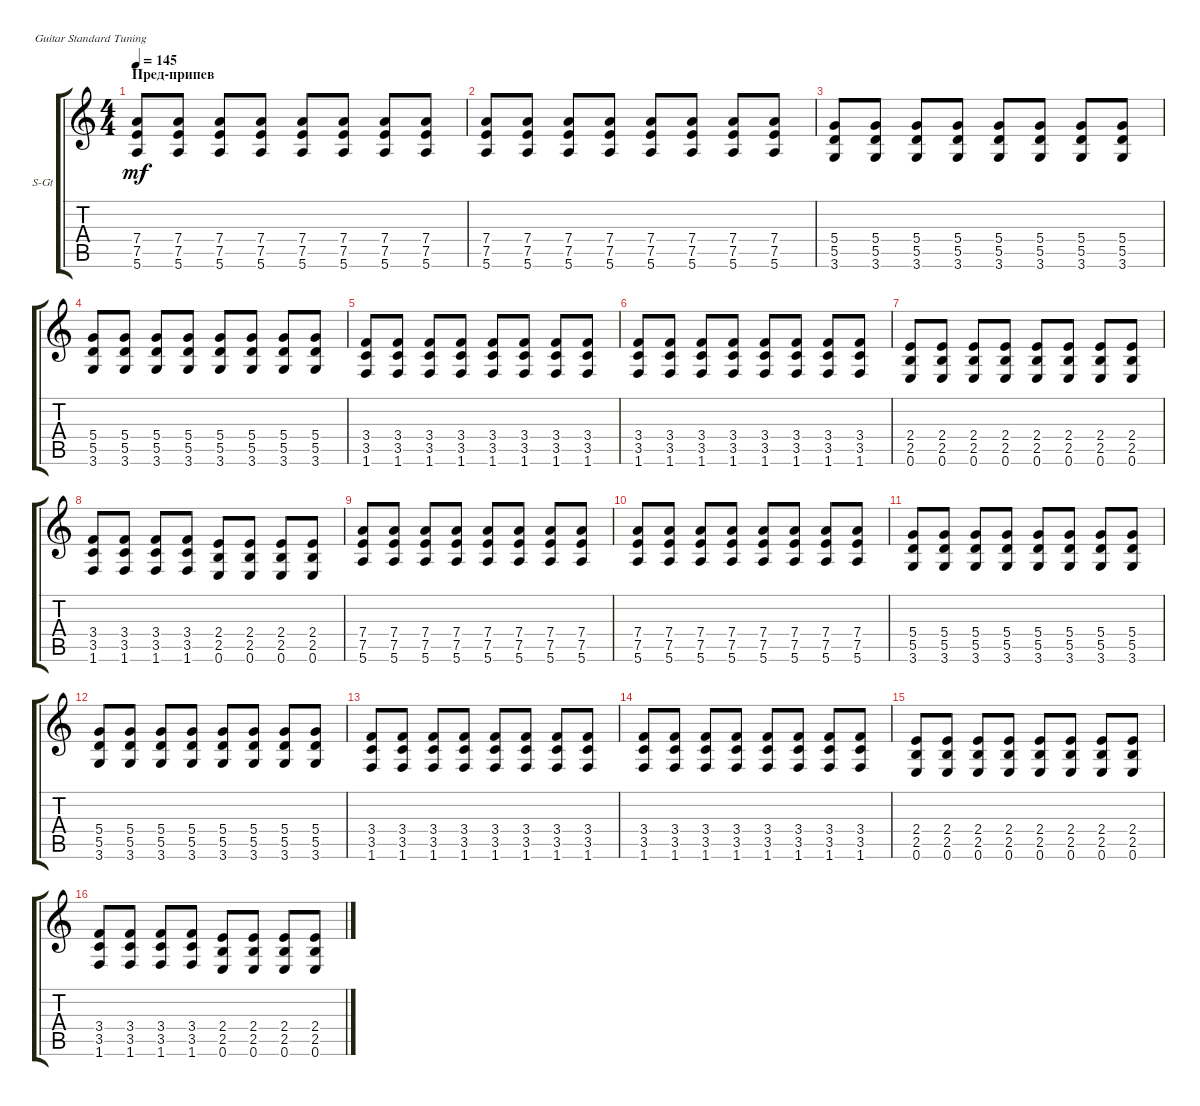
\defaultSystemsLayout 4
\bracketExtendMode groupsimilarinstruments
\firstSystemTrackNameOrientation horizontal
\otherSystemsTrackNameOrientation horizontal
\track ("Steel Guitar" "S-Gt") {instrument acousticguitarsteel}
\staff {score tabs}
\tuning (E4 B3 G3 D3 A2 E2)
\ts (4 4)
\section ("" "Пред-припев")
\tempo 145
\clef g2
\ks c
(5.6 7.5 7.4).8{dy mf} (5.6 7.5 7.4).8 (5.6 7.5 7.4).8 (5.6 7.5 7.4).8 (5.6 7.5 7.4).8 (5.6 7.5 7.4).8 (5.6 7.5 7.4).8 (5.6 7.5 7.4).8 |
(5.6 7.5 7.4).8 (5.6 7.5 7.4).8 (5.6 7.5 7.4).8 (5.6 7.5 7.4).8 (5.6 7.5 7.4).8 (5.6 7.5 7.4).8 (5.6 7.5 7.4).8 (5.6 7.5 7.4).8 |
(3.6 5.5 5.4).8 (3.6 5.5 5.4).8 (3.6 5.5 5.4).8 (3.6 5.5 5.4).8 (3.6 5.5 5.4).8 (3.6 5.5 5.4).8 (3.6 5.5 5.4).8 (3.6 5.5 5.4).8 |
(3.6 5.5 5.4).8 (3.6 5.5 5.4).8 (3.6 5.5 5.4).8 (3.6 5.5 5.4).8 (3.6 5.5 5.4).8 (3.6 5.5 5.4).8 (3.6 5.5 5.4).8 (3.6 5.5 5.4).8 |
(1.6 3.5 3.4).8 (1.6 3.5 3.4).8 (1.6 3.5 3.4).8 (1.6 3.5 3.4).8 (1.6 3.5 3.4).8 (1.6 3.5 3.4).8 (1.6 3.5 3.4).8 (1.6 3.5 3.4).8 |
(1.6 3.5 3.4).8 (1.6 3.5 3.4).8 (1.6 3.5 3.4).8 (1.6 3.5 3.4).8 (1.6 3.5 3.4).8 (1.6 3.5 3.4).8 (1.6 3.5 3.4).8 (1.6 3.5 3.4).8 |
(2.5 2.4 0.6).8 (2.5 2.4 0.6).8 (2.5 2.4 0.6).8 (2.5 2.4 0.6).8 (2.5 2.4 0.6).8 (2.5 2.4 0.6).8 (2.5 2.4 0.6).8 (2.5 2.4 0.6).8 |
(1.6 3.5 3.4).8 (1.6 3.5 3.4).8 (1.6 3.5 3.4).8 (1.6 3.5 3.4).8 (2.5 2.4 0.6).8 (2.5 2.4 0.6).8 (2.5 2.4 0.6).8 (2.5 2.4 0.6).8 |
(5.6 7.5 7.4).8 (5.6 7.5 7.4).8 (5.6 7.5 7.4).8 (5.6 7.5 7.4).8 (5.6 7.5 7.4).8 (5.6 7.5 7.4).8 (5.6 7.5 7.4).8 (5.6 7.5 7.4).8 |
(5.6 7.5 7.4).8 (5.6 7.5 7.4).8 (5.6 7.5 7.4).8 (5.6 7.5 7.4).8 (5.6 7.5 7.4).8 (5.6 7.5 7.4).8 (5.6 7.5 7.4).8 (5.6 7.5 7.4).8 |
(3.6 5.5 5.4).8 (3.6 5.5 5.4).8 (3.6 5.5 5.4).8 (3.6 5.5 5.4).8 (3.6 5.5 5.4).8 (3.6 5.5 5.4).8 (3.6 5.5 5.4).8 (3.6 5.5 5.4).8 |
(3.6 5.5 5.4).8 (3.6 5.5 5.4).8 (3.6 5.5 5.4).8 (3.6 5.5 5.4).8 (3.6 5.5 5.4).8 (3.6 5.5 5.4).8 (3.6 5.5 5.4).8 (3.6 5.5 5.4).8 |
(1.6 3.5 3.4).8 (1.6 3.5 3.4).8 (1.6 3.5 3.4).8 (1.6 3.5 3.4).8 (1.6 3.5 3.4).8 (1.6 3.5 3.4).8 (1.6 3.5 3.4).8 (1.6 3.5 3.4).8 |
(1.6 3.5 3.4).8 (1.6 3.5 3.4).8 (1.6 3.5 3.4).8 (1.6 3.5 3.4).8 (1.6 3.5 3.4).8 (1.6 3.5 3.4).8 (1.6 3.5 3.4).8 (1.6 3.5 3.4).8 |
(2.5 2.4 0.6).8 (2.5 2.4 0.6).8 (2.5 2.4 0.6).8 (2.5 2.4 0.6).8 (2.5 2.4 0.6).8 (2.5 2.4 0.6).8 (2.5 2.4 0.6).8 (2.5 2.4 0.6).8 |
(1.6 3.5 3.4).8 (1.6 3.5 3.4).8 (1.6 3.5 3.4).8 (1.6 3.5 3.4).8 (2.5 2.4 0.6).8 (2.5 2.4 0.6).8 (2.5 2.4 0.6).8 (2.5 2.4 0.6).8
